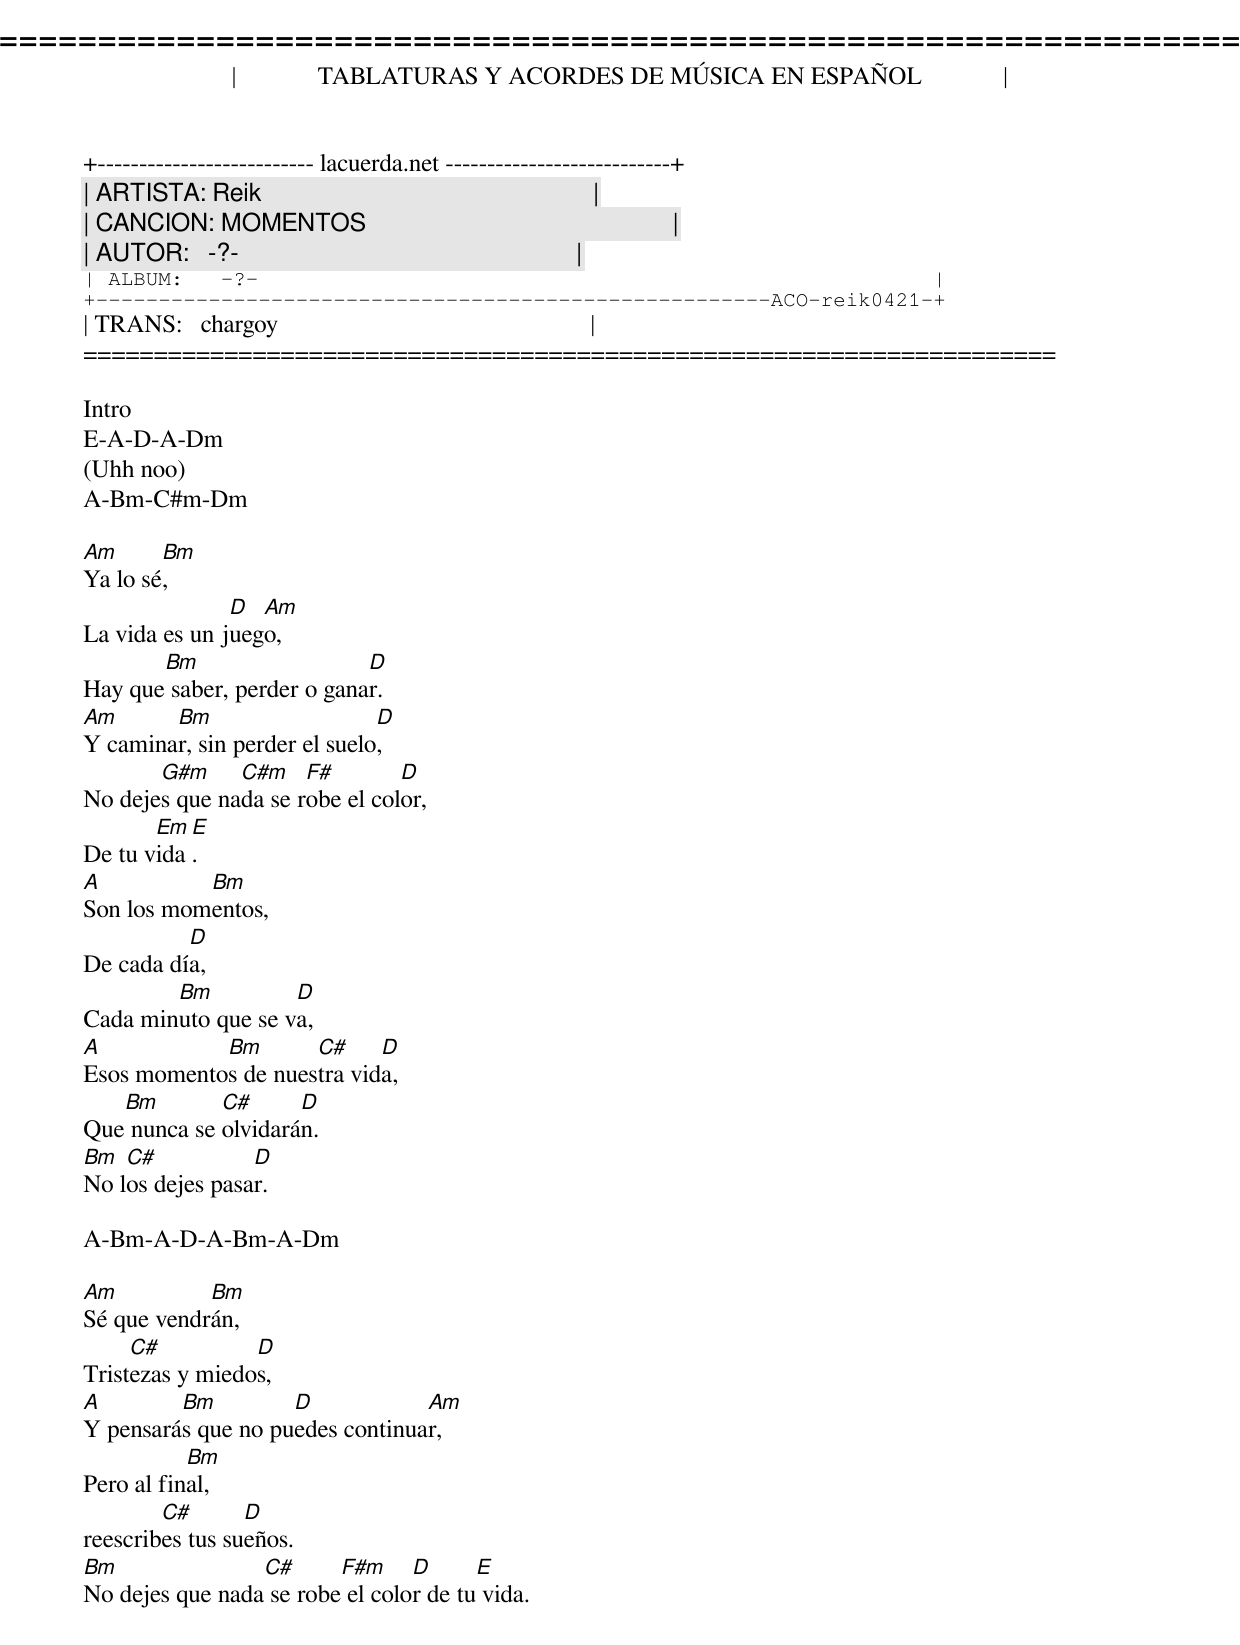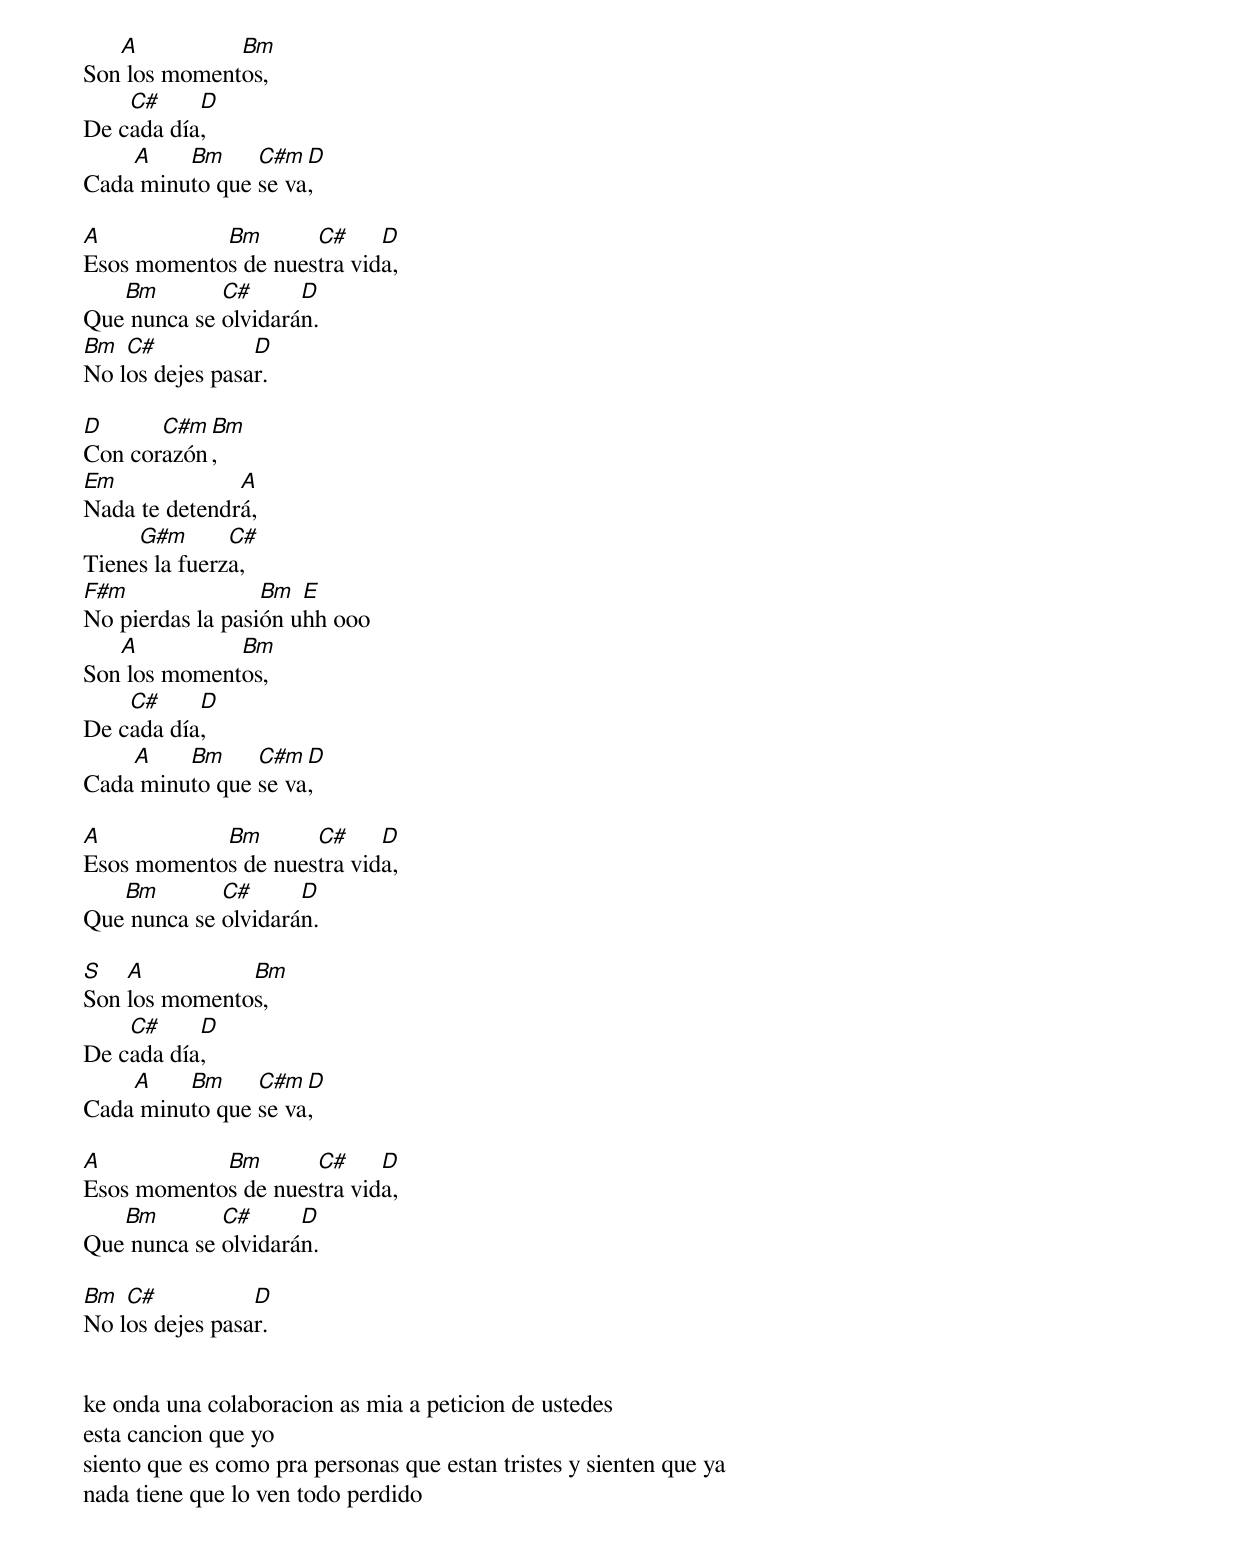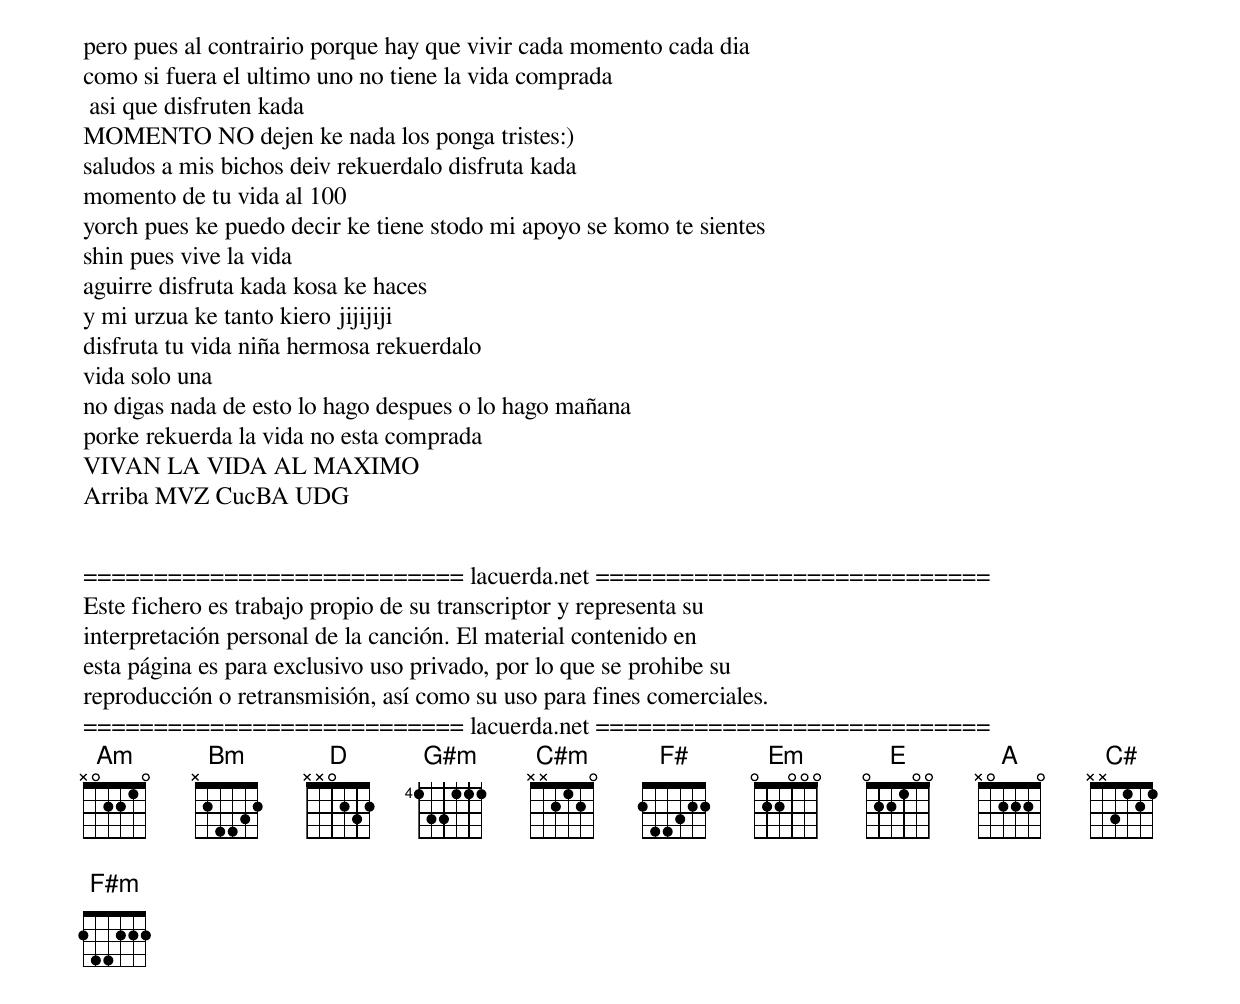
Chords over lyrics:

=====================================================================
|             TABLATURAS Y ACORDES DE MÚSICA EN ESPAÑOL             |
+-------------------------- lacuerda.net ---------------------------+
| ARTISTA: Reik                                                     |
| CANCION: MOMENTOS                                                 |
| AUTOR:   -?-                                                      |
| ALBUM:   -?-                                                      |
+------------------------------------------------------ACO-reik0421-+
| TRANS:   chargoy                                                  |
=====================================================================

Intro
E-A-D-A-Dm
(Uhh noo)
A-Bm-C#m-Dm

Am      Bm
Ya lo sé,
               D  Am
La vida es un juego,
       Bm                   D
Hay que saber, perder o ganar.
Am      Bm                    D
Y caminar, sin perder el suelo,
       G#m     C#m    F#        D
No dejes que nada se robe el color,
       Em E
De tu vida.
A          Bm
Son los momentos,
          D
De cada día,
        Bm          D
Cada minuto que se va,
A           Bm       C#     D
Esos momentos de nuestra vida,
   Bm        C#      D
Que nunca se olvidarán.
Bm  C#           D
No los dejes pasar.

A-Bm-A-D-A-Bm-A-Dm

Am          Bm
Sé que vendrán,
     C#          D
Tristezas y miedos,
A        Bm         D            Am
Y pensarás que no puedes continuar,
           Bm
Pero al final,
        C#       D
reescribes tus sueños.
Bm               C#      F#m     D      E
No dejes que nada se robe el color de tu vida.
   A          Bm
Son los momentos,
    C#     D
De cada día,
    A    Bm     C#m  D
Cada minuto que se va,

A           Bm       C#     D
Esos momentos de nuestra vida,
   Bm        C#      D
Que nunca se olvidarán.
Bm  C#           D
No los dejes pasar.

D      C#m Bm
Con corazón,
Em             A
Nada te detendrá,
     G#m       C#
Tienes la fuerza,
F#m               Bm  E
No pierdas la pasión uhh ooo
   A          Bm
Son los momentos,
    C#     D
De cada día,
    A    Bm     C#m  D
Cada minuto que se va,

A           Bm       C#     D
Esos momentos de nuestra vida,
   Bm        C#      D
Que nunca se olvidarán.

S   A          Bm
Son los momentos,
    C#     D
De cada día,
    A    Bm     C#m  D
Cada minuto que se va,

A           Bm       C#     D
Esos momentos de nuestra vida,
   Bm        C#      D
Que nunca se olvidarán.

Bm  C#           D
No los dejes pasar.


ke onda una colaboracion as mia a peticion de ustedes
esta cancion que yo
siento que es como pra personas que estan tristes y sienten que ya
nada tiene que lo ven todo perdido
pero pues al contrairio porque hay que vivir cada momento cada dia
como si fuera el ultimo uno no tiene la vida comprada
 asi que disfruten kada
MOMENTO NO dejen ke nada los ponga tristes:)
saludos a mis bichos deiv rekuerdalo disfruta kada
momento de tu vida al 100
yorch pues ke puedo decir ke tiene stodo mi apoyo se komo te sientes
shin pues vive la vida
aguirre disfruta kada kosa ke haces
y mi urzua ke tanto kiero jijijiji
disfruta tu vida niña hermosa rekuerdalo
vida solo una
no digas nada de esto lo hago despues o lo hago mañana
porke rekuerda la vida no esta comprada
VIVAN LA VIDA AL MAXIMO
Arriba MVZ CucBA UDG


=========================== lacuerda.net ============================
Este fichero es trabajo propio de su transcriptor y representa su
interpretación personal de la canción. El material contenido en
esta página es para exclusivo uso privado, por lo que se prohibe su
reproducción o retransmisión, así como su uso para fines comerciales.
=========================== lacuerda.net ============================
